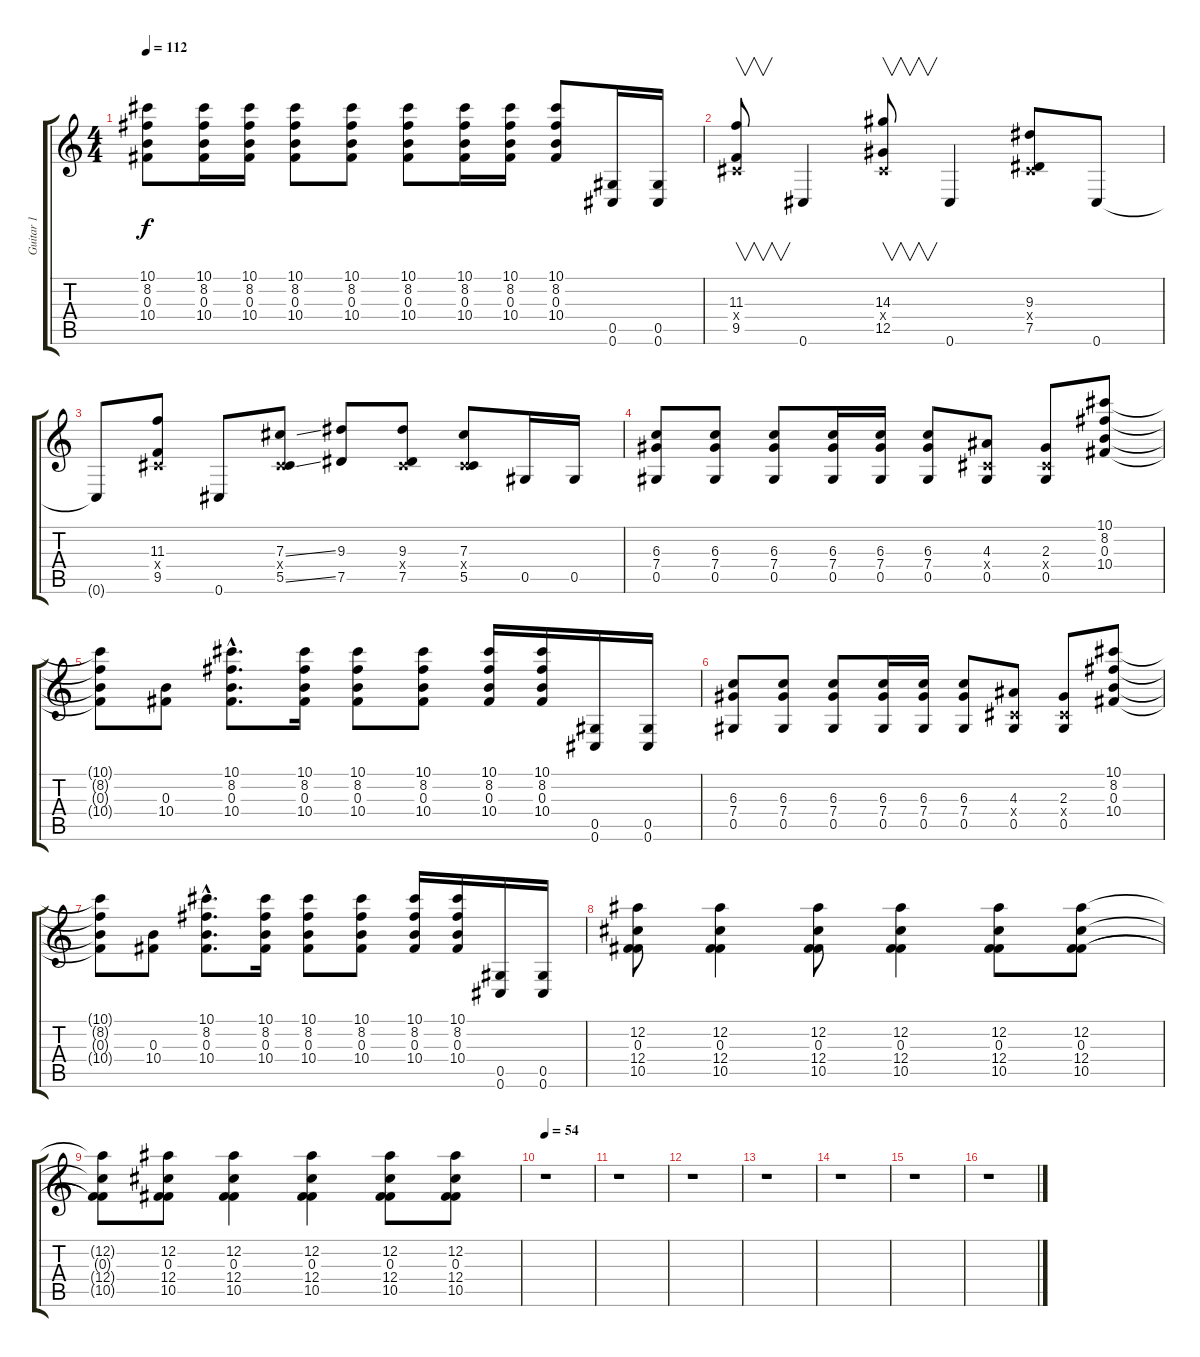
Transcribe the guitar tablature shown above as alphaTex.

\track ("Guitar 1" "Guitar 1") {instrument electricguitarjazz}
\staff {score tabs}
\tuning (Eb4 Bb3 Gb3 Db3 Ab2 Db2) {hide}
\ts (4 4)
\tempo 112
\clef g2
\ks c
(10.1{t} 8.2{t} 0.3{t} 10.4{t}).8{dy f} (10.1 8.2 0.3 10.4).16 (10.1 8.2 0.3 10.4).16 (10.1 8.2 0.3 10.4).8 (10.1 8.2 0.3 10.4).8 (10.1 8.2 0.3 10.4).8 (10.1 8.2 0.3 10.4).16 (10.1 8.2 0.3 10.4).16 (10.1 8.2 0.3 10.4).8 (0.5 0.6).16 (0.5 0.6).16 |
(11.3 0.4{x} 9.5).8{v} 0.6.4 (14.3 0.4{x} 12.5).8{v} 0.6.4 (9.3 0.4{x} 7.5).8 0.6.8 |
0.6{t}.8 (11.3 0.4{x} 9.5).8 0.6.8 (7.3{ss} 0.4{x} 5.5{ss}).8 (9.3 7.5).8 (9.3 0.4{x} 7.5).8 (7.3 0.4{x} 5.5).8 0.5.16 0.5.16 |
(6.3 7.4 0.5).8 (6.3 7.4 0.5).8 (6.3 7.4 0.5).8 (6.3 7.4 0.5).16 (6.3 7.4 0.5).16 (6.3 7.4 0.5).8 (4.3 0.4{x} 0.5).8 (2.3 0.4{x} 0.5).8 (10.1 8.2 0.3 10.4).8 |
(10.1{t} 8.2{t} 0.3{t} 10.4{t}).8 (0.3 10.4).8 (10.1{hac} 8.2{hac} 0.3{hac} 10.4{hac}).8{d} (10.1 8.2 0.3 10.4).16 (10.1 8.2 0.3 10.4).8 (10.1 8.2 0.3 10.4).8 (10.1 8.2 0.3 10.4).16 (10.1 8.2 0.3 10.4).16 (0.5 0.6).16 (0.5 0.6).16 |
(6.3 7.4 0.5).8 (6.3 7.4 0.5).8 (6.3 7.4 0.5).8 (6.3 7.4 0.5).16 (6.3 7.4 0.5).16 (6.3 7.4 0.5).8 (4.3 0.4{x} 0.5).8 (2.3 0.4{x} 0.5).8 (10.1 8.2 0.3 10.4).8 |
(10.1{t} 8.2{t} 0.3{t} 10.4{t}).8 (0.3 10.4).8 (10.1{hac} 8.2{hac} 0.3{hac} 10.4{hac}).8{d} (10.1 8.2 0.3 10.4).16 (10.1 8.2 0.3 10.4).8 (10.1 8.2 0.3 10.4).8 (10.1 8.2 0.3 10.4).16 (10.1 8.2 0.3 10.4).16 (0.5 0.6).16 (0.5 0.6).16 |
(12.2 0.3 12.4 10.5).8 (12.2 0.3 12.4 10.5).4 (12.2 0.3 12.4 10.5).8 (12.2 0.3 12.4 10.5).4 (12.2 0.3 12.4 10.5).8 (12.2 0.3 12.4 10.5).8 |
(12.2{t} 0.3{t} 12.4{t} 10.5{t}).8 (12.2 0.3 12.4 10.5).8 (12.2 0.3 12.4 10.5).4 (12.2 0.3 12.4 10.5).4 (12.2 0.3 12.4 10.5).8 (12.2 0.3 12.4 10.5).8 |
\tempo 54
r.1 |
r.1 |
r.1 |
r.1 |
r.1 |
r.1 |
r.1
